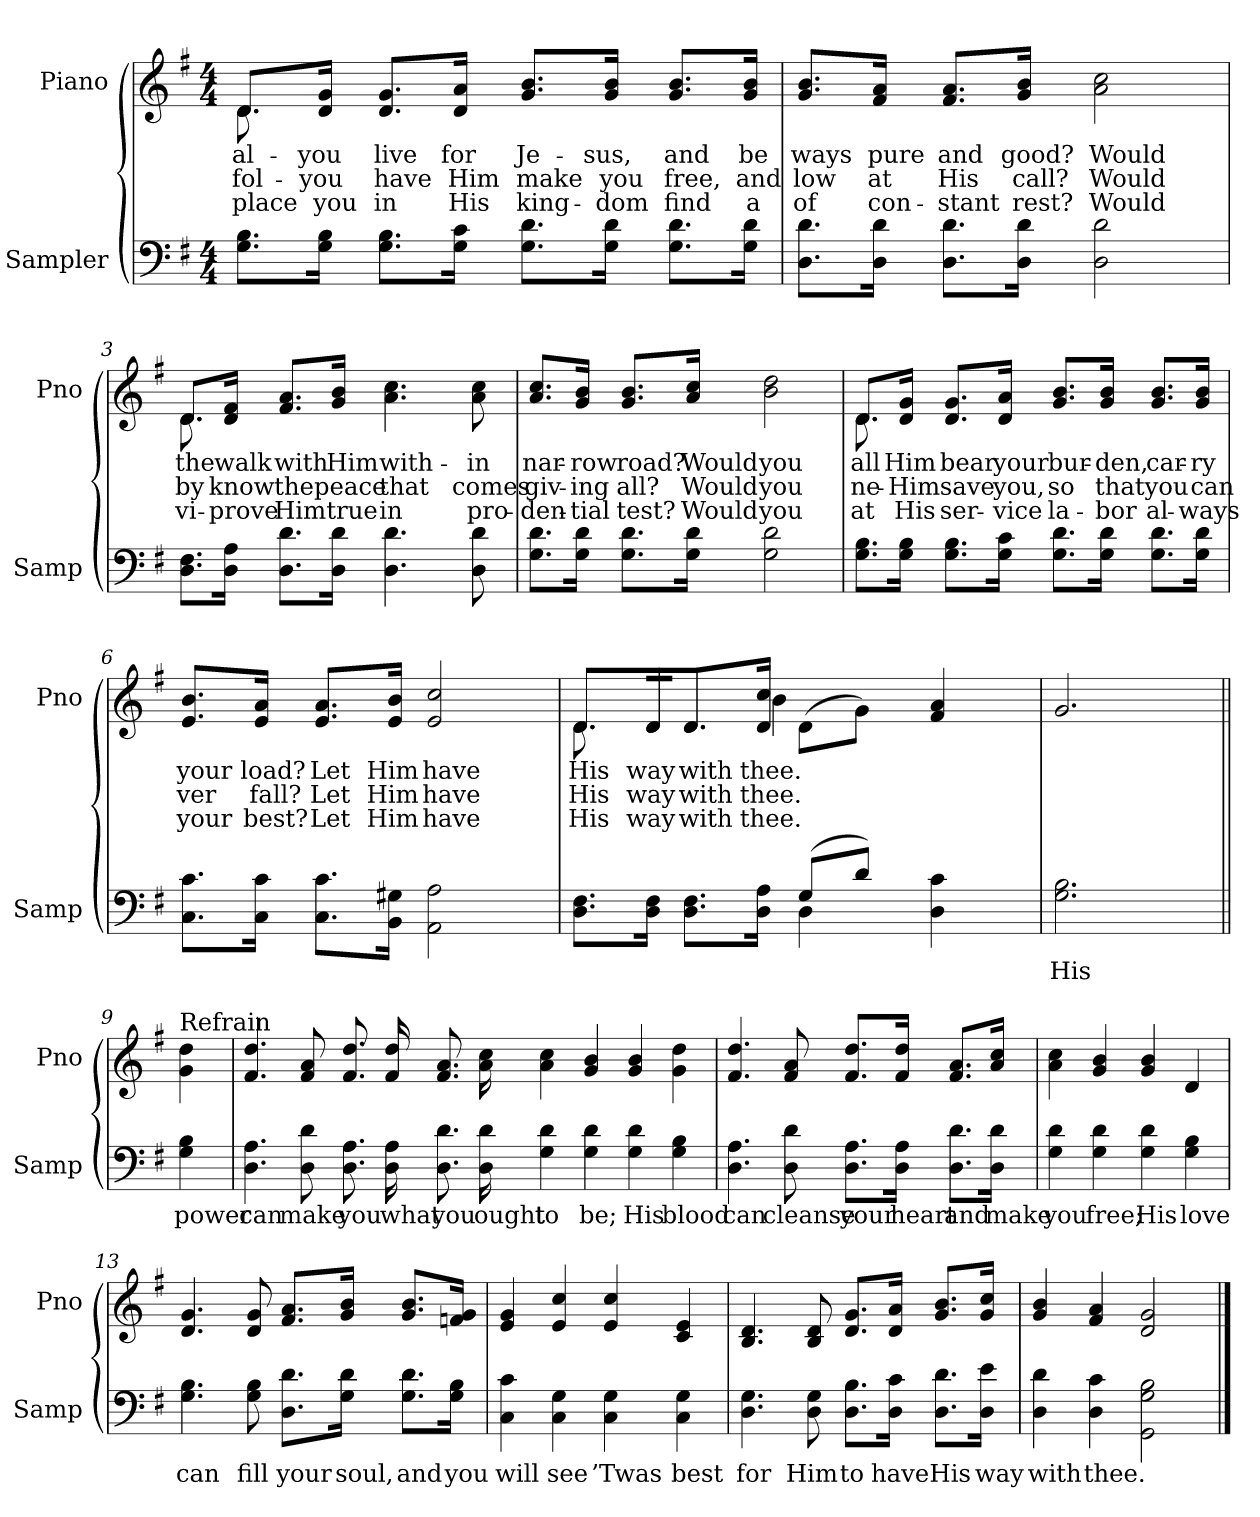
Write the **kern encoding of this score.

**kern	**text	**kern	**text	**text	**text
*part2	*part2	*part1	*part1	*part1	*part1
*staff2	*staff2	*staff1	*staff1	*staff1	*staff1
*I"Sampler	*	*I"Piano	*	*	*
*I'Samp	*	*I'Pno	*	*	*
*clefF4	*	*clefG2	*	*	*
*k[f#]	*	*k[f#]	*	*	*
*G:	*	*G:	*	*	*
*M4/4	*	*M4/4	*	*	*
=1	=1	=1	=1	=1	=1
*	*	*^	*	*	*
8.G\ 8.B\L	.	8.d/L	8.d	al-	fol-	place
16G\ 16B\Jk	.	16d/ 16g/Jk	2ryy	you	you	you
8.G\ 8.B\L	.	8.d/ 8.g/L	.	live	have	in
16G\ 16c\Jk	.	16d/ 16a/Jk	.	for	Him	His
8.G\ 8.d\L	.	8.g/ 8.b/L	.	Je-	make	king-
16G\ 16d\Jk	.	16g/ 16b/Jk	4ryy	-sus,	you	-dom
8.G\ 8.d\L	.	8.g/ 8.b/L	.	and	free,	find
16G\ 16d\Jk	.	16g/ 16b/Jk	16ryy	be	and	a
*	*	*v	*v	*	*	*
=2	=2	=2	=2	=2	=2
8.D\ 8.d\L	.	8.g/ 8.b/L	-ways	-low	of
16D\ 16d\Jk	.	16f#/ 16a/Jk	pure	at	con-
8.D\ 8.d\L	.	8.f#/ 8.a/L	and	His	-stant
16D\ 16d\Jk	.	16g/ 16b/Jk	good?	call?	rest?
2D 2d	.	2a 2cc	Would	Would	Would
=3	=3	=3	=3	=3	=3
*	*	*^	*	*	*
8.D\ 8.F#\L	.	8.d/L	8.d	the	by	-vi-
16D\ 16A\Jk	.	16d/ 16f#/Jk	2ryy	walk	know	prove
8.D\ 8.d\L	.	8.f#/ 8.a/L	.	with	the	Him
16D\ 16d\Jk	.	16g/ 16b/Jk	.	Him	peace	true
4.D 4.d	.	4.a 4.cc	.	with-	that	in
.	.	.	4ryy	.	.	.
8D 8d	.	8a 8cc	.	-in	comes	pro-
.	.	.	16ryy	.	.	.
*	*	*v	*v	*	*	*
=4	=4	=4	=4	=4	=4
8.G\ 8.d\L	.	8.a/ 8.cc/L	nar-	giv-	-den-
16G\ 16d\Jk	.	16g/ 16b/Jk	-row	-ing	-tial
8.G\ 8.d\L	.	8.g/ 8.b/L	road?	all?	test?
16G\ 16d\Jk	.	16a/ 16cc/Jk	Would	Would	Would
2G 2d	.	2b 2dd	you	you	you
=5	=5	=5	=5	=5	=5
*	*	*^	*	*	*
8.G\ 8.B\L	.	8.d/L	8.d	all	ne-	at
16G\ 16B\Jk	.	16d/ 16g/Jk	2ryy	Him	Him	His
8.G\ 8.B\L	.	8.d/ 8.g/L	.	bear	save	ser-
16G\ 16c\Jk	.	16d/ 16a/Jk	.	your	you,	-vice
8.G\ 8.d\L	.	8.g/ 8.b/L	.	bur-	so	la-
16G\ 16d\Jk	.	16g/ 16b/Jk	4ryy	-den,	that	-bor
8.G\ 8.d\L	.	8.g/ 8.b/L	.	car-	you	al-
16G\ 16d\Jk	.	16g/ 16b/Jk	16ryy	-ry	can	-ways
*	*	*v	*v	*	*	*
=6	=6	=6	=6	=6	=6
8.C\ 8.c\L	.	8.e/ 8.b/L	your	-ver	your
16C\ 16c\Jk	.	16e/ 16a/Jk	load?	fall?	best?
8.C\ 8.c\L	.	8.e/ 8.a/L	Let	Let	Let
16BB\ 16G#X\Jk	.	16e/ 16b/Jk	Him	Him	Him
2AA 2A	.	2e 2cc	have	have	have
=7	=7	=7	=7	=7	=7
*^	*	*^	*	*	*
8.D\ 8.F#\L	2ryy	.	8.d/L	8.d	His	His	His
16D\ 16F#\Jk	.	.	16d/Jk	16d/KL	way	way	way
8.D\ 8.F#\L	.	.	8.d/L	8.d/J	with	with	with
16D\ 16A\Jk	.	.	16d/ 16cc/Jk	4b	thee.	thee.	thee.
(8G/L	4D	.	(8d\L	.	.	.	.
8d/J)	.	.	8g\J)	.	.	.	.
.	.	.	.	4ryy	.	.	.
4D 4c	4ryy	.	4f# 4a	.	.	.	.
.	.	.	.	16ryy	.	.	.
*v	*v	*	*	*	*	*	*
*	*	*v	*v	*	*	*
=8	=8	=8	=8	=8	=8
2.G 2.B	His	2.g	.	.	.
=9||	=9||	=9||	=9||	=9||	=9||
!	!	!LO:TX:t=Refrain	!	!	!
4G 4B	power	4g 4dd	.	.	.
=10	=10	=10	=10	=10	=10
4.D 4.A	can	4.f# 4.dd	.	.	.
8D 8d	make	8f# 8a	.	.	.
8.D 8.A	you	8.f# 8.dd	.	.	.
16D 16A	what	16f# 16dd	.	.	.
8.D 8.d	you	8.f# 8.a	.	.	.
16D 16d	ought	16a 16cc	.	.	.
4G 4d	to	4a 4cc	.	.	.
4G 4d	be;	4g 4b	.	.	.
4G 4d	His	4g 4b	.	.	.
4G 4B	blood	4g 4dd	.	.	.
=11	=11	=11	=11	=11	=11
4.D 4.A	can	4.f# 4.dd	.	.	.
8D 8d	cleanse	8f# 8a	.	.	.
8.D\ 8.A\L	your	8.f#/ 8.dd/L	.	.	.
16D\ 16A\Jk	heart	16f#/ 16dd/Jk	.	.	.
8.D\ 8.d\L	and	8.f#/ 8.a/L	.	.	.
16D\ 16d\Jk	make	16a/ 16cc/Jk	.	.	.
=12	=12	=12	=12	=12	=12
4G 4d	you	4a 4cc	.	.	.
4G 4d	free;	4g 4b	.	.	.
4G 4d	His	4g 4b	.	.	.
4G 4B	love	4d	.	.	.
=13	=13	=13	=13	=13	=13
4.G 4.B	can	4.d 4.g	.	.	.
8G 8B	fill	8d 8g	.	.	.
8.D\ 8.d\L	your	8.f#/ 8.a/L	.	.	.
16G\ 16d\Jk	soul,	16g/ 16b/Jk	.	.	.
8.G\ 8.d\L	and	8.g/ 8.b/L	.	.	.
16G\ 16B\Jk	you	16fn/ 16g/Jk	.	.	.
=14	=14	=14	=14	=14	=14
4C 4c	will	4e 4g	.	.	.
4C 4G	see	4e 4cc	.	.	.
4C 4G	’Twas	4e 4cc	.	.	.
4C 4G	best	4c 4e	.	.	.
=15	=15	=15	=15	=15	=15
4.D 4.G	for	4.B 4.d	.	.	.
8D 8G	Him	8B 8d	.	.	.
8.D\ 8.B\L	to	8.d/ 8.g/L	.	.	.
16D\ 16c\Jk	have	16d/ 16a/Jk	.	.	.
8.D\ 8.d\L	His	8.g/ 8.b/L	.	.	.
16D\ 16e\Jk	way	16g/ 16cc/Jk	.	.	.
=16	=16	=16	=16	=16	=16
4D 4d	with	4g 4b	.	.	.
4D 4c	thee.	4f# 4a	.	.	.
2GG 2G 2B	.	2d 2g	.	.	.
==	==	==	==	==	==
*-	*-	*-	*-	*-	*-
